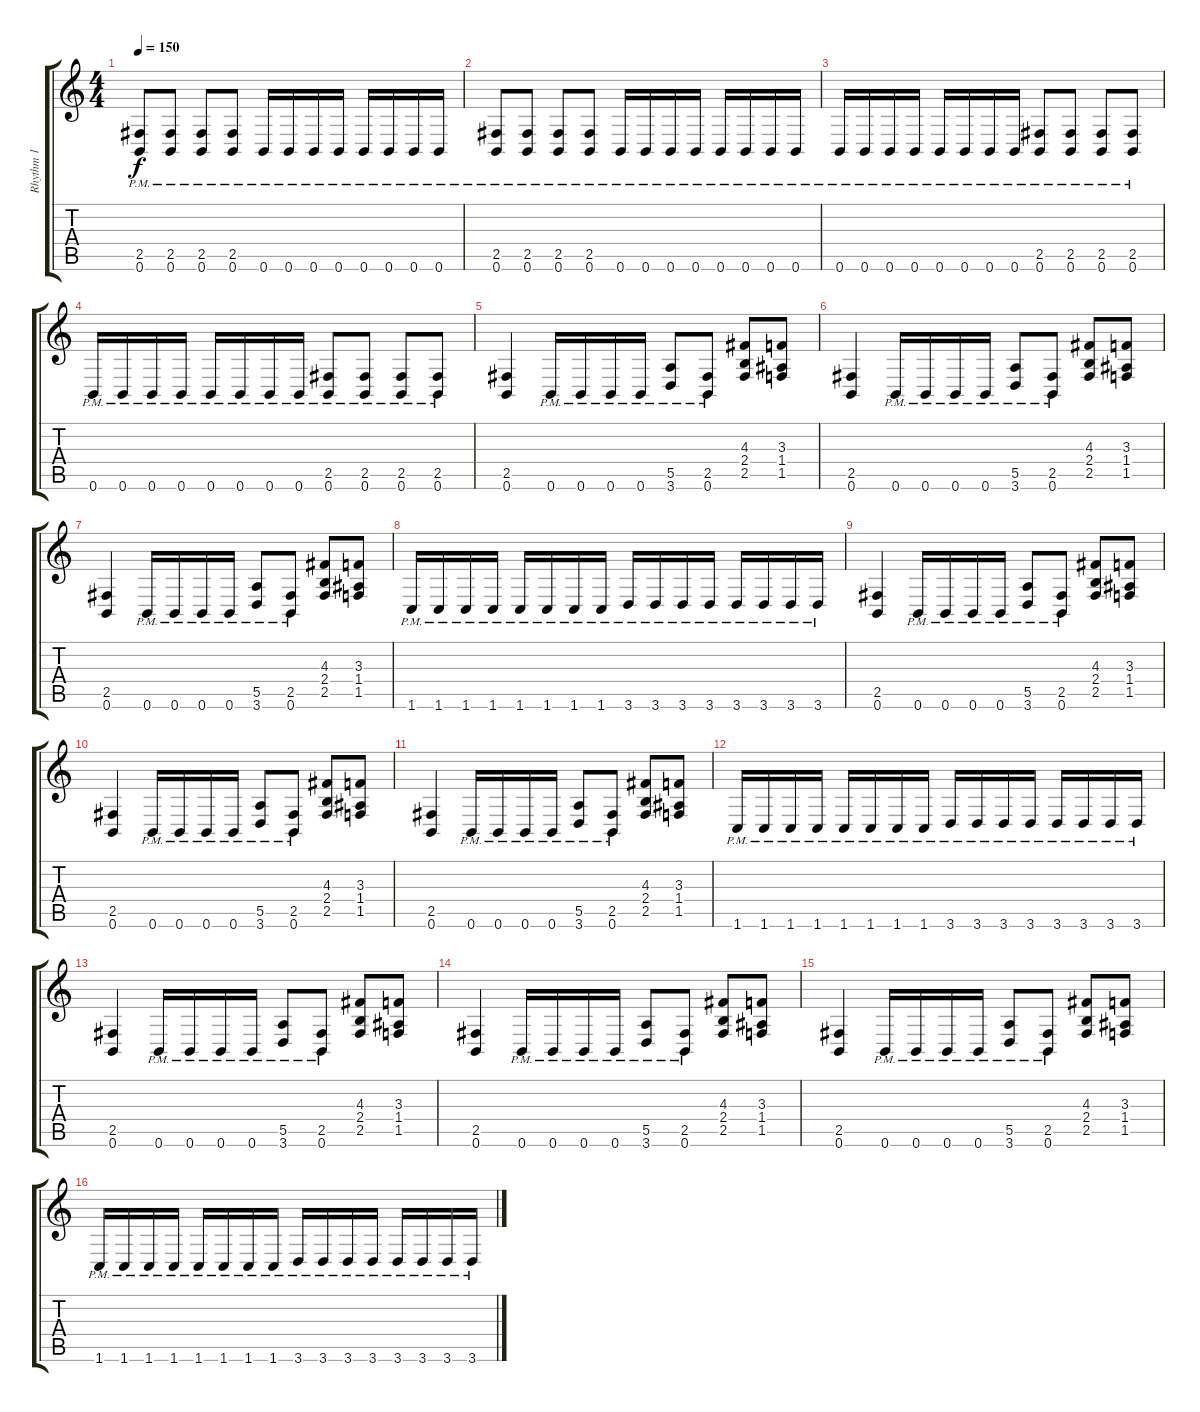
\track ("Rhythm 1" "Rhythm 1") {instrument distortionguitar}
\staff {score tabs}
\tuning (B3 Gb3 D3 A2 E2 B1) {hide}
\ts (4 4)
\tempo 150
\clef g2
\ks c
(2.5{pm} 0.6{pm}).8{dy f} (2.5{pm} 0.6{pm}).8 (2.5{pm} 0.6{pm}).8 (2.5{pm} 0.6{pm}).8 0.6{pm}.16 0.6{pm}.16 0.6{pm}.16 0.6{pm}.16 0.6{pm}.16 0.6{pm}.16 0.6{pm}.16 0.6{pm}.16 |
(2.5{pm} 0.6{pm}).8 (2.5{pm} 0.6{pm}).8 (2.5{pm} 0.6{pm}).8 (2.5{pm} 0.6{pm}).8 0.6{pm}.16 0.6{pm}.16 0.6{pm}.16 0.6{pm}.16 0.6{pm}.16 0.6{pm}.16 0.6{pm}.16 0.6{pm}.16 |
0.6{pm}.16 0.6{pm}.16 0.6{pm}.16 0.6{pm}.16 0.6{pm}.16 0.6{pm}.16 0.6{pm}.16 0.6{pm}.16 (2.5{pm} 0.6{pm}).8 (2.5{pm} 0.6{pm}).8 (2.5{pm} 0.6{pm}).8 (2.5{pm} 0.6{pm}).8 |
0.6{pm}.16 0.6{pm}.16 0.6{pm}.16 0.6{pm}.16 0.6{pm}.16 0.6{pm}.16 0.6{pm}.16 0.6{pm}.16 (2.5{pm} 0.6{pm}).8 (2.5{pm} 0.6{pm}).8 (2.5{pm} 0.6{pm}).8 (2.5{pm} 0.6{pm}).8 |
(2.5 0.6).4 0.6{pm}.16 0.6{pm}.16 0.6{pm}.16 0.6{pm}.16 (5.5{pm} 3.6{pm}).8 (2.5{pm} 0.6{pm}).8 (4.3 2.4 2.5).8 (3.3 1.4 1.5).8 |
(2.5 0.6).4 0.6{pm}.16 0.6{pm}.16 0.6{pm}.16 0.6{pm}.16 (5.5{pm} 3.6{pm}).8 (2.5{pm} 0.6{pm}).8 (4.3 2.4 2.5).8 (3.3 1.4 1.5).8 |
(2.5 0.6).4 0.6{pm}.16 0.6{pm}.16 0.6{pm}.16 0.6{pm}.16 (5.5{pm} 3.6{pm}).8 (2.5{pm} 0.6{pm}).8 (4.3 2.4 2.5).8 (3.3 1.4 1.5).8 |
1.6{pm}.16 1.6{pm}.16 1.6{pm}.16 1.6{pm}.16 1.6{pm}.16 1.6{pm}.16 1.6{pm}.16 1.6{pm}.16 3.6{pm}.16 3.6{pm}.16 3.6{pm}.16 3.6{pm}.16 3.6{pm}.16 3.6{pm}.16 3.6{pm}.16 3.6{pm}.16 |
(2.5 0.6).4 0.6{pm}.16 0.6{pm}.16 0.6{pm}.16 0.6{pm}.16 (5.5{pm} 3.6{pm}).8 (2.5{pm} 0.6{pm}).8 (4.3 2.4 2.5).8 (3.3 1.4 1.5).8 |
(2.5 0.6).4 0.6{pm}.16 0.6{pm}.16 0.6{pm}.16 0.6{pm}.16 (5.5{pm} 3.6{pm}).8 (2.5{pm} 0.6{pm}).8 (4.3 2.4 2.5).8 (3.3 1.4 1.5).8 |
(2.5 0.6).4 0.6{pm}.16 0.6{pm}.16 0.6{pm}.16 0.6{pm}.16 (5.5{pm} 3.6{pm}).8 (2.5{pm} 0.6{pm}).8 (4.3 2.4 2.5).8 (3.3 1.4 1.5).8 |
1.6{pm}.16 1.6{pm}.16 1.6{pm}.16 1.6{pm}.16 1.6{pm}.16 1.6{pm}.16 1.6{pm}.16 1.6{pm}.16 3.6{pm}.16 3.6{pm}.16 3.6{pm}.16 3.6{pm}.16 3.6{pm}.16 3.6{pm}.16 3.6{pm}.16 3.6{pm}.16 |
(2.5 0.6).4 0.6{pm}.16 0.6{pm}.16 0.6{pm}.16 0.6{pm}.16 (5.5{pm} 3.6{pm}).8 (2.5{pm} 0.6{pm}).8 (4.3 2.4 2.5).8 (3.3 1.4 1.5).8 |
(2.5 0.6).4 0.6{pm}.16 0.6{pm}.16 0.6{pm}.16 0.6{pm}.16 (5.5{pm} 3.6{pm}).8 (2.5{pm} 0.6{pm}).8 (4.3 2.4 2.5).8 (3.3 1.4 1.5).8 |
(2.5 0.6).4 0.6{pm}.16 0.6{pm}.16 0.6{pm}.16 0.6{pm}.16 (5.5{pm} 3.6{pm}).8 (2.5{pm} 0.6{pm}).8 (4.3 2.4 2.5).8 (3.3 1.4 1.5).8 |
1.6{pm}.16 1.6{pm}.16 1.6{pm}.16 1.6{pm}.16 1.6{pm}.16 1.6{pm}.16 1.6{pm}.16 1.6{pm}.16 3.6{pm}.16 3.6{pm}.16 3.6{pm}.16 3.6{pm}.16 3.6{pm}.16 3.6{pm}.16 3.6{pm}.16 3.6{pm}.16
